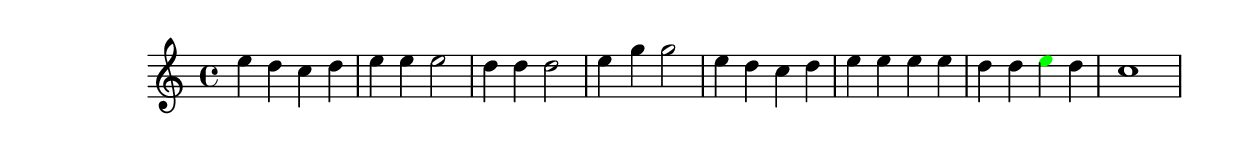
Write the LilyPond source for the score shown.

\version "2.18.2"
\language "english"

\header {
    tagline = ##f
}

\layout {}

\paper {}

\score {
    \new Staff
    {
        {   % measure
            \time 4/4
            \tweak color #black
            e''4
            \tweak color #black
            d''4
            \tweak color #black
            c''4
            \tweak color #black
            d''4
        }   % measure
        {   % measure
            \tweak color #black
            e''4
            \tweak color #black
            e''4
            \tweak color #black
            e''2
        }   % measure
        {   % measure
            \tweak color #black
            d''4
            \tweak color #black
            d''4
            \tweak color #black
            d''2
        }   % measure
        {   % measure
            \tweak color #black
            e''4
            \tweak color #black
            g''4
            \tweak color #black
            g''2
        }   % measure
        {   % measure
            \tweak color #black
            e''4
            \tweak color #black
            d''4
            \tweak color #black
            c''4
            \tweak color #black
            d''4
        }   % measure
        {   % measure
            \tweak color #black
            e''4
            \tweak color #black
            e''4
            \tweak color #black
            e''4
            \tweak color #black
            e''4
        }   % measure
        {   % measure
            \tweak color #black
            d''4
            \tweak color #black
            d''4
            \tweak color #green
            e''4
            d''4
        }   % measure
        {   % measure
            c''1
        }   % measure
    }
}